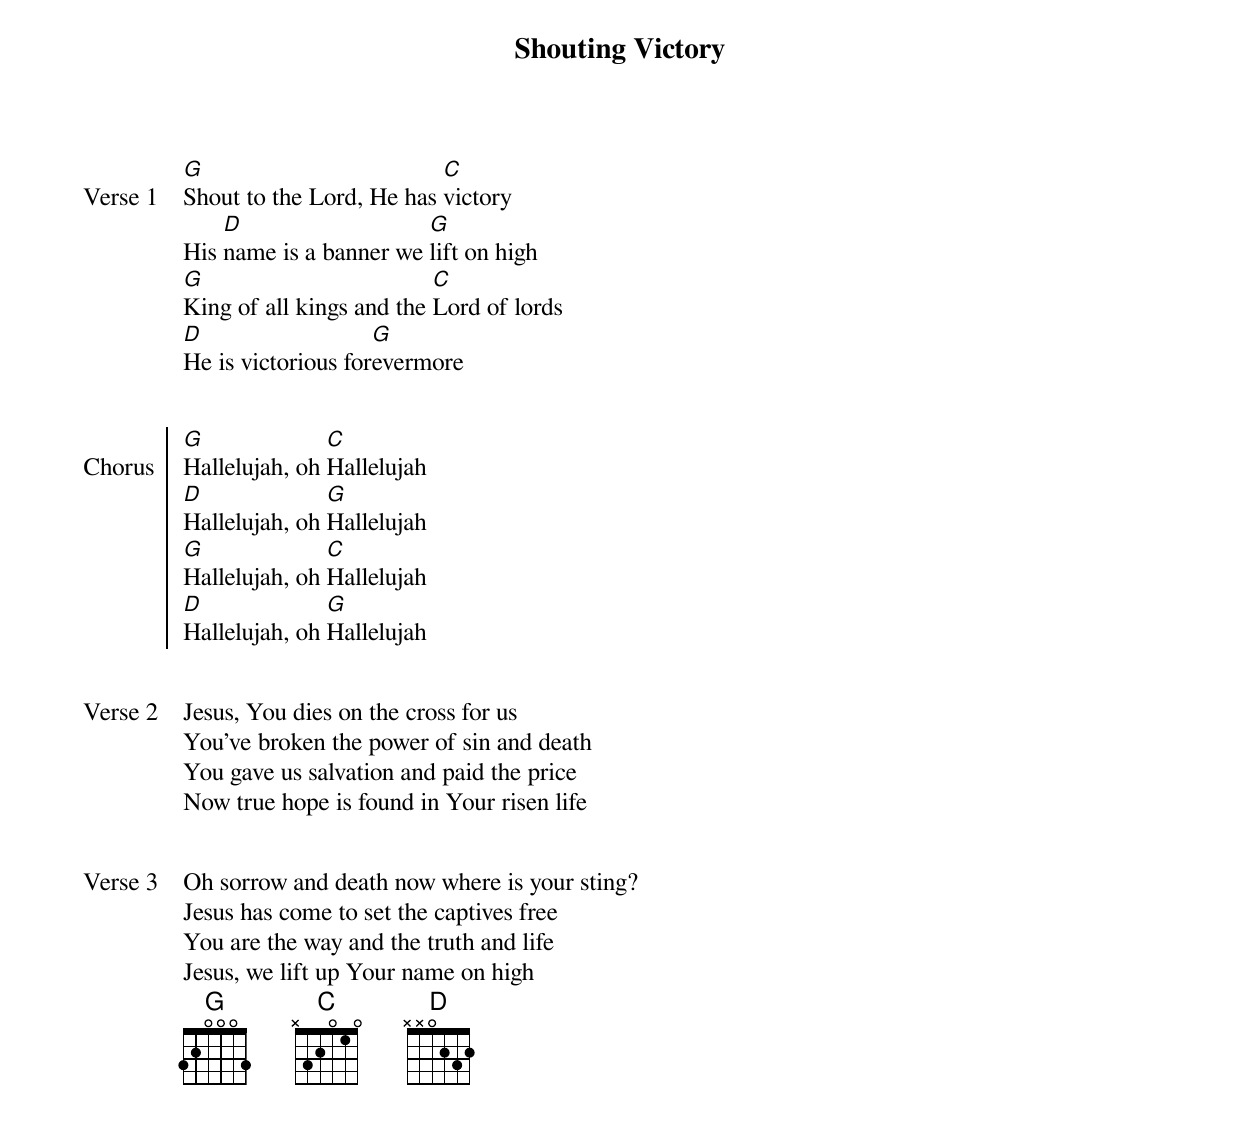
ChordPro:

{title: Shouting Victory}
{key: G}
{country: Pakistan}
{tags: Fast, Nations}
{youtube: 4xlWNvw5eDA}

{start_of_verse: Verse 1}
[G]Shout to the Lord, He has [C]victory
His [D]name is a banner we [G]lift on high
[G]King of all kings and the [C]Lord of lords
[D]He is victorious for[G]evermore

{end_of_verse}

{start_of_chorus: Chorus}
[G]Hallelujah, oh [C]Hallelujah
[D]Hallelujah, oh [G]Hallelujah
[G]Hallelujah, oh [C]Hallelujah
[D]Hallelujah, oh [G]Hallelujah

{end_of_chorus}

{start_of_verse: Verse 2}
Jesus, You dies on the cross for us
You've broken the power of sin and death
You gave us salvation and paid the price
Now true hope is found in Your risen life

{end_of_verse}

{start_of_verse: Verse 3}
Oh sorrow and death now where is your sting?
Jesus has come to set the captives free
You are the way and the truth and life
Jesus, we lift up Your name on high
{end_of_verse}
